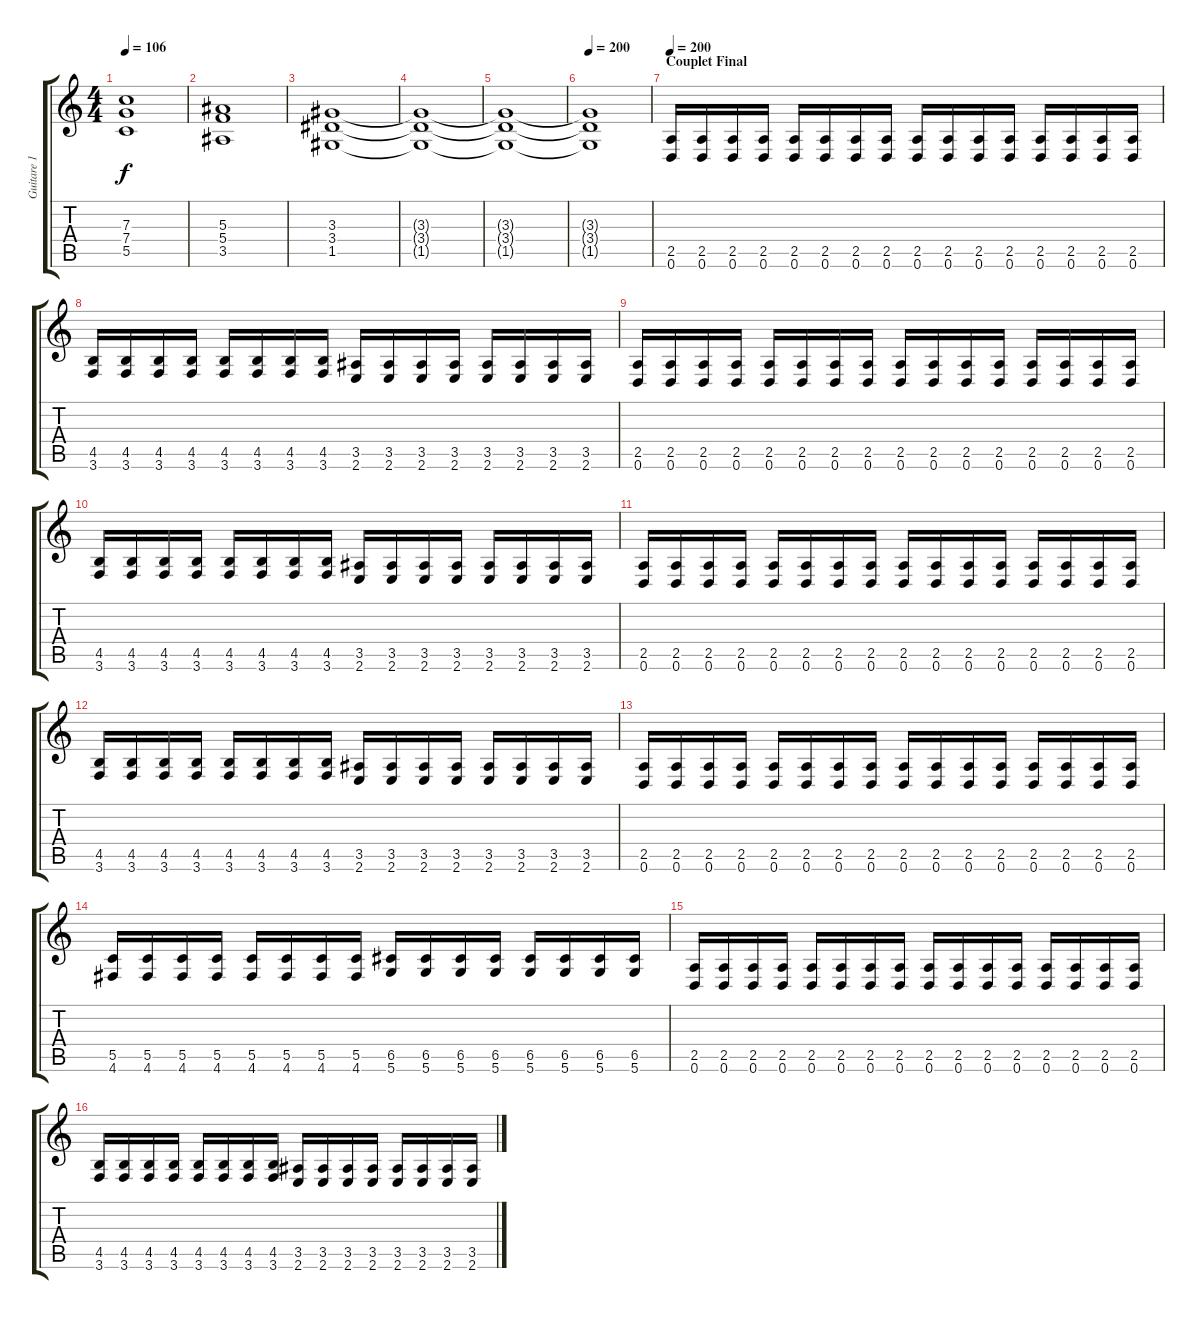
\track ("Guitare 1" "Guitare 1") {instrument distortionguitar}
\staff {score tabs}
\tuning (D4 A3 F3 C3 G2 D2) {hide}
\ts (4 4)
\tempo 106
\clef g2
\ks c
(7.3 7.4 5.5).1{dy f} |
(5.3 5.4 3.5).1 |
(3.3 3.4 1.5).1 |
(3.3{t} 3.4{t} 1.5{t}).1 |
(3.3{t} 3.4{t} 1.5{t}).1 |
\tempo 200
(3.3{t} 3.4{t} 1.5{t}).1 |
\section ("" "Couplet Final")
\tempo 200
(2.5 0.6).16 (2.5 0.6).16 (2.5 0.6).16 (2.5 0.6).16 (2.5 0.6).16 (2.5 0.6).16 (2.5 0.6).16 (2.5 0.6).16 (2.5 0.6).16 (2.5 0.6).16 (2.5 0.6).16 (2.5 0.6).16 (2.5 0.6).16 (2.5 0.6).16 (2.5 0.6).16 (2.5 0.6).16 |
(4.5 3.6).16 (4.5 3.6).16 (4.5 3.6).16 (4.5 3.6).16 (4.5 3.6).16 (4.5 3.6).16 (4.5 3.6).16 (4.5 3.6).16 (3.5 2.6).16 (3.5 2.6).16 (3.5 2.6).16 (3.5 2.6).16 (3.5 2.6).16 (3.5 2.6).16 (3.5 2.6).16 (3.5 2.6).16 |
(2.5 0.6).16 (2.5 0.6).16 (2.5 0.6).16 (2.5 0.6).16 (2.5 0.6).16 (2.5 0.6).16 (2.5 0.6).16 (2.5 0.6).16 (2.5 0.6).16 (2.5 0.6).16 (2.5 0.6).16 (2.5 0.6).16 (2.5 0.6).16 (2.5 0.6).16 (2.5 0.6).16 (2.5 0.6).16 |
(4.5 3.6).16 (4.5 3.6).16 (4.5 3.6).16 (4.5 3.6).16 (4.5 3.6).16 (4.5 3.6).16 (4.5 3.6).16 (4.5 3.6).16 (3.5 2.6).16 (3.5 2.6).16 (3.5 2.6).16 (3.5 2.6).16 (3.5 2.6).16 (3.5 2.6).16 (3.5 2.6).16 (3.5 2.6).16 |
(2.5 0.6).16 (2.5 0.6).16 (2.5 0.6).16 (2.5 0.6).16 (2.5 0.6).16 (2.5 0.6).16 (2.5 0.6).16 (2.5 0.6).16 (2.5 0.6).16 (2.5 0.6).16 (2.5 0.6).16 (2.5 0.6).16 (2.5 0.6).16 (2.5 0.6).16 (2.5 0.6).16 (2.5 0.6).16 |
(4.5 3.6).16 (4.5 3.6).16 (4.5 3.6).16 (4.5 3.6).16 (4.5 3.6).16 (4.5 3.6).16 (4.5 3.6).16 (4.5 3.6).16 (3.5 2.6).16 (3.5 2.6).16 (3.5 2.6).16 (3.5 2.6).16 (3.5 2.6).16 (3.5 2.6).16 (3.5 2.6).16 (3.5 2.6).16 |
(2.5 0.6).16 (2.5 0.6).16 (2.5 0.6).16 (2.5 0.6).16 (2.5 0.6).16 (2.5 0.6).16 (2.5 0.6).16 (2.5 0.6).16 (2.5 0.6).16 (2.5 0.6).16 (2.5 0.6).16 (2.5 0.6).16 (2.5 0.6).16 (2.5 0.6).16 (2.5 0.6).16 (2.5 0.6).16 |
(5.5 4.6).16 (5.5 4.6).16 (5.5 4.6).16 (5.5 4.6).16 (5.5 4.6).16 (5.5 4.6).16 (5.5 4.6).16 (5.5 4.6).16 (6.5 5.6).16 (6.5 5.6).16 (6.5 5.6).16 (6.5 5.6).16 (6.5 5.6).16 (6.5 5.6).16 (6.5 5.6).16 (6.5 5.6).16 |
(2.5 0.6).16 (2.5 0.6).16 (2.5 0.6).16 (2.5 0.6).16 (2.5 0.6).16 (2.5 0.6).16 (2.5 0.6).16 (2.5 0.6).16 (2.5 0.6).16 (2.5 0.6).16 (2.5 0.6).16 (2.5 0.6).16 (2.5 0.6).16 (2.5 0.6).16 (2.5 0.6).16 (2.5 0.6).16 |
(4.5 3.6).16 (4.5 3.6).16 (4.5 3.6).16 (4.5 3.6).16 (4.5 3.6).16 (4.5 3.6).16 (4.5 3.6).16 (4.5 3.6).16 (3.5 2.6).16 (3.5 2.6).16 (3.5 2.6).16 (3.5 2.6).16 (3.5 2.6).16 (3.5 2.6).16 (3.5 2.6).16 (3.5 2.6).16
